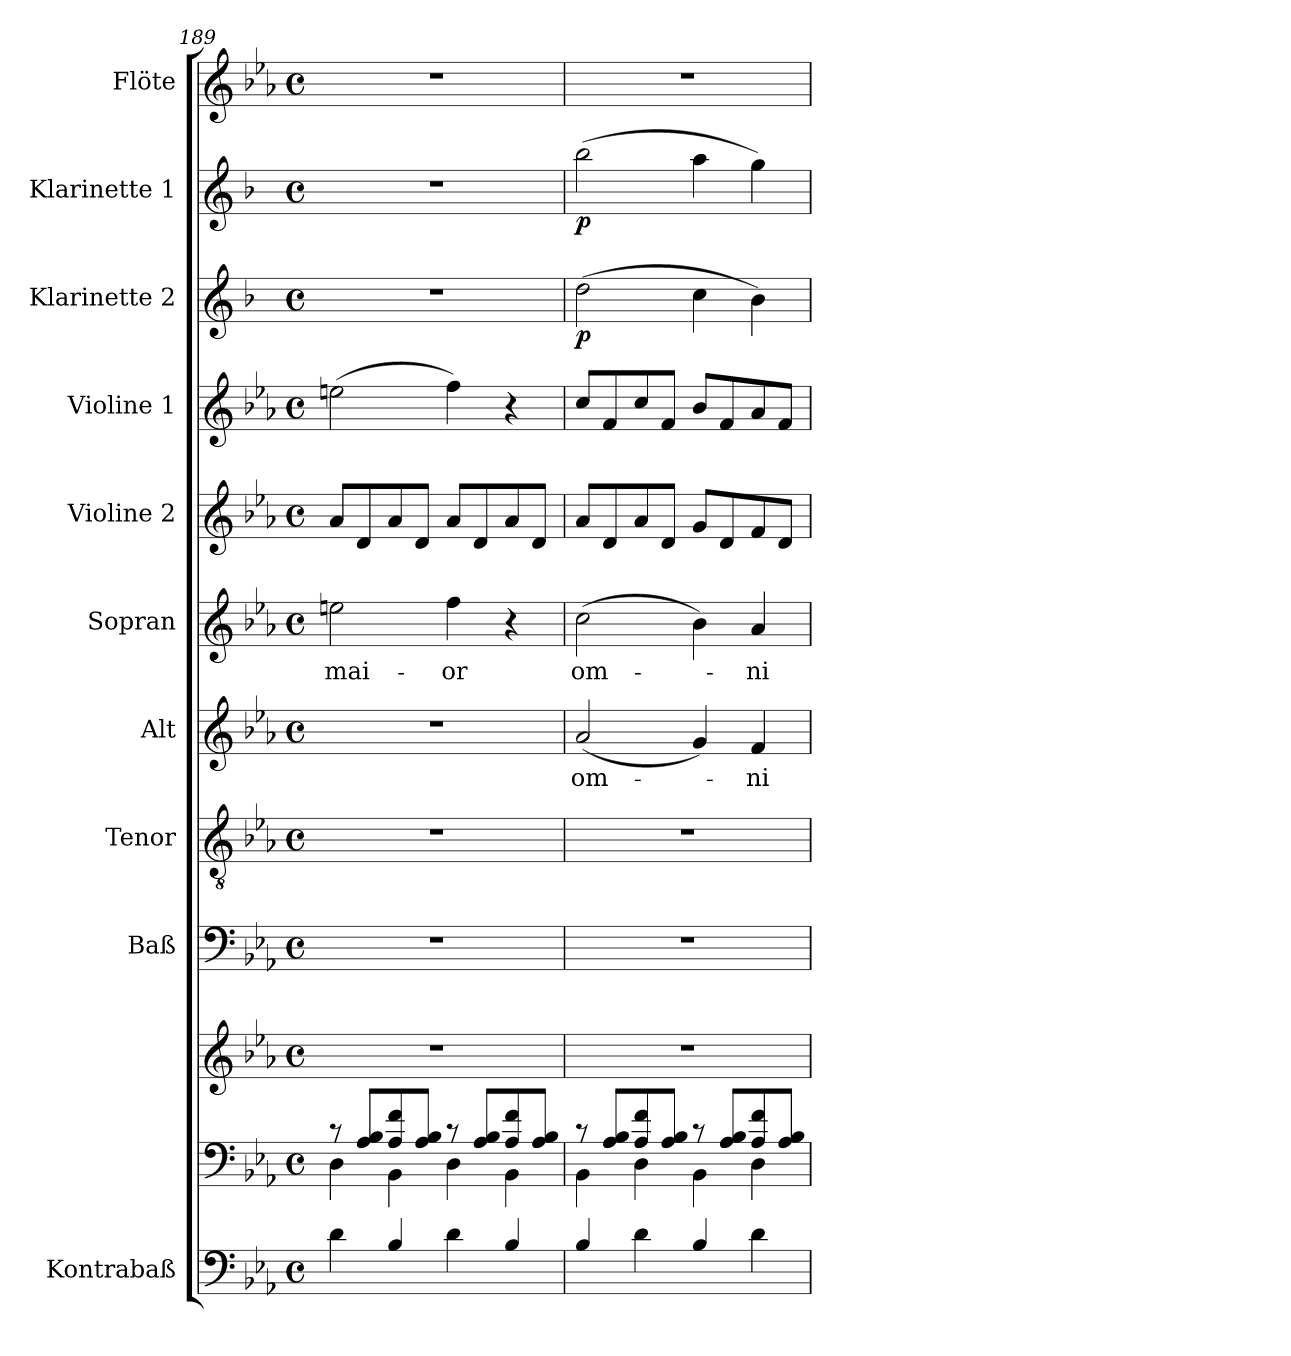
**kern	**kern	**kern	**kern	**kern	**kern	**text	**kern	**text	**kern	**kern	**kern	**dynam	**kern	**dynam	**kern
*part11	*part10	*part10	*part9	*part8	*part7	*part7	*part6	*part6	*part5	*part4	*part3	*part3	*part2	*part2	*part1
*staff12	*staff11	*staff10	*staff9	*staff8	*staff7	*staff7	*staff6	*staff6	*staff5	*staff4	*staff3	*staff3	*staff2	*staff2	*staff1
*I"Kontrabaß	*	*	*I"Baß	*I"Tenor	*I"Alt	*	*I"Sopran	*	*I"Violine 2	*I"Violine 1	*I"Klarinette 2	*	*I"Klarinette 1	*	*I"Flöte
*	*	*	*	*	*	*	*	*	*I'Vln	*I'Vln	*	*	*	*	*I'Fl
*clefF4	*clefF4	*clefG2	*clefF4	*clefGv2	*clefG2	*	*clefG2	*	*clefG2	*clefG2	*clefG2	*	*clefG2	*	*clefG2
*ITrd7c12	*	*	*	*	*	*	*	*	*	*	*ITrd1c2	*	*ITrd1c2	*	*
*k[b-e-a-]	*k[b-e-a-]	*k[b-e-a-]	*k[b-e-a-]	*k[b-e-a-]	*k[b-e-a-]	*	*k[b-e-a-]	*	*k[b-e-a-]	*k[b-e-a-]	*k[b-e-a-]	*	*k[b-e-a-]	*	*k[b-e-a-]
*E-:	*E-:	*E-:	*E-:	*E-:	*E-:	*	*E-:	*	*E-:	*E-:	*E-:	*	*E-:	*	*E-:
*M4/4	*M4/4	*M4/4	*M4/4	*M4/4	*M4/4	*	*M4/4	*	*M4/4	*M4/4	*M4/4	*	*M4/4	*	*M4/4
*met(c)	*met(c)	*met(c)	*met(c)	*met(c)	*met(c)	*	*met(c)	*	*met(c)	*met(c)	*met(c)	*	*met(c)	*	*met(c)
=189	=189	=189	=189	=189	=189	=189	=189	=189	=189	=189	=189	=189	=189	=189	=189
*	*^	*	*	*	*	*	*	*	*	*	*	*	*	*	*
!	!	!	!	!	!	!	!	!	!LO:LY:b	!	!	!	!	!	!	!
4D\	8rc	4D\	1r	1r	1r	1r	.	2een\	mai-	8a-/L	(>2een\	1r	.	1r	.	1r
.	8A-/ 8B-/L	.	.	.	.	.	.	.	.	8d/	.	.	.	.	.	.
4BB-/	8A-/ 8f/	4BB-\	.	.	.	.	.	.	.	8a-/	.	.	.	.	.	.
.	8A-/ 8B-/J	.	.	.	.	.	.	.	.	8d/J	.	.	.	.	.	.
!	!	!	!	!	!	!	!	!	!LO:LY:b	!	!	!	!	!	!	!
4D\	8rc	4D\	.	.	.	.	.	4ff\	-or	8a-/L	4ff\)	.	.	.	.	.
.	8A-/ 8B-/L	.	.	.	.	.	.	.	.	8d/	.	.	.	.	.	.
4BB-/	8A-/ 8f/	4BB-\	.	.	.	.	.	4r	.	8a-/	4r	.	.	.	.	.
.	8A-/ 8B-/J	.	.	.	.	.	.	.	.	8d/J	.	.	.	.	.	.
=190	=190	=190	=190	=190	=190	=190	=190	=190	=190	=190	=190	=190	=190	=190	=190	=190
!	!	!	!	!	!	!	!LO:LY:b	!	!LO:LY:b	!	!	!	!LO:DY:b	!	!LO:DY:b	!
4BB-/	8rc	4BB-\	1r	1r	1r	(<2a-/	om-	(>2cc\	om-	8a-/L	8cc/L	(>2cc\	p	(>2aa-\	p	1r
.	8A-/ 8B-/L	.	.	.	.	.	.	.	.	8d/	8f/	.	.	.	.	.
4D\	8A-/ 8f/	4D\	.	.	.	.	.	.	.	8a-/	8cc/	.	.	.	.	.
.	8A-/ 8B-/J	.	.	.	.	.	.	.	.	8d/J	8f/J	.	.	.	.	.
4BB-/	8rc	4BB-\	.	.	.	4g/)	.	4b-\)	.	8g/L	8b-/L	4b-\	.	4gg\	.	.
.	8A-/ 8B-/L	.	.	.	.	.	.	.	.	8d/	8f/	.	.	.	.	.
!	!	!	!	!	!	!	!LO:LY:b	!	!LO:LY:b	!	!	!	!	!	!	!
4D\	8A-/ 8f/	4D\	.	.	.	4f/	-ni	4a-/	-ni	8f/	8a-/	4a-\)	.	4ff\)	.	.
.	8A-/ 8B-/J	.	.	.	.	.	.	.	.	8d/J	8f/J	.	.	.	.	.
*	*v	*v	*	*	*	*	*	*	*	*	*	*	*	*	*	*
=	=	=	=	=	=	=	=	=	=	=	=	=	=	=	=
*-	*-	*-	*-	*-	*-	*-	*-	*-	*-	*-	*-	*-	*-	*-	*-
